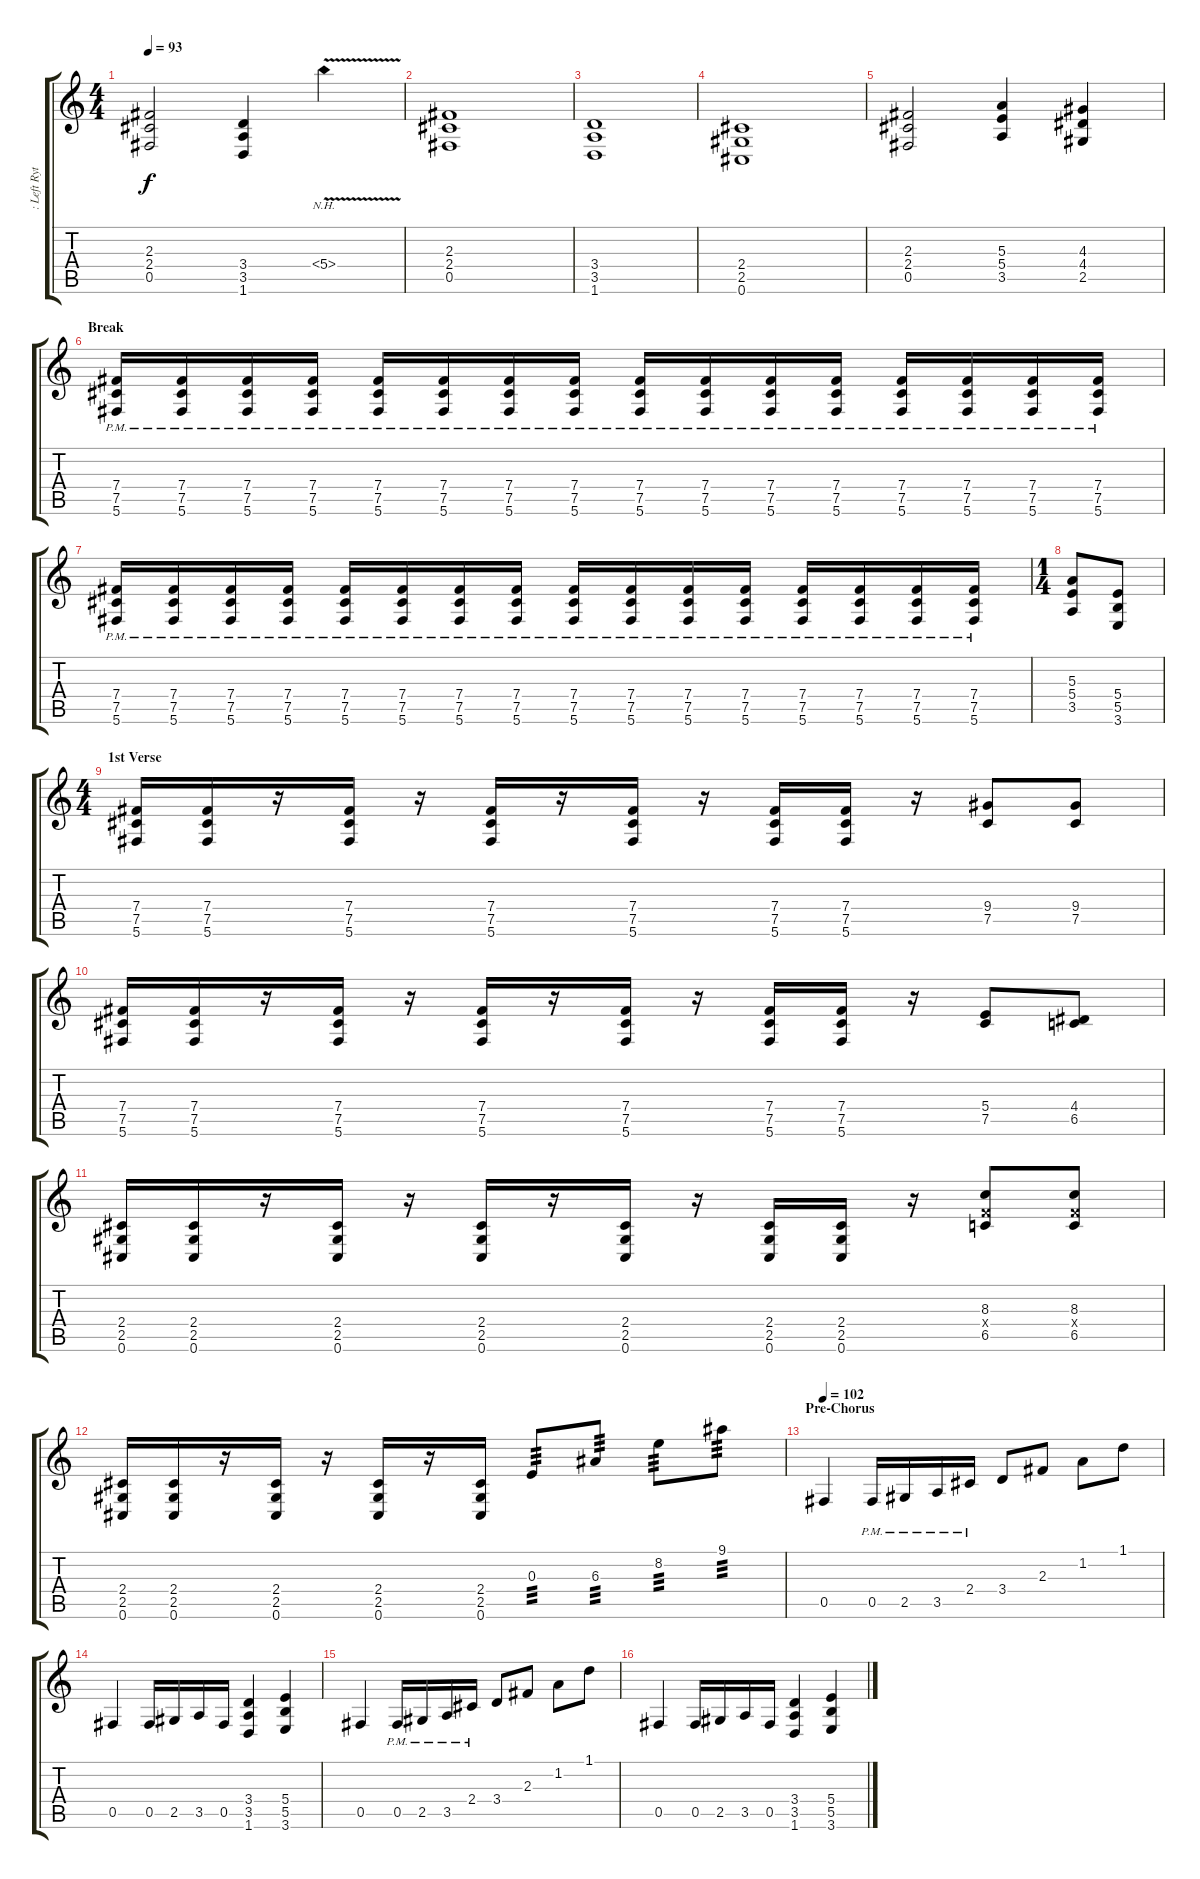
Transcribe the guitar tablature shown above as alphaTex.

\track (": Left Rythm Guitar :." ": Left Ryt") {instrument distortionguitar}
\staff {score tabs}
\tuning (Db4 Ab3 E3 B2 Gb2 Db2) {hide}
\ts (4 4)
\tempo 93
\clef g2
\ks c
(2.3 2.4 0.5).2{dy f} (3.4 3.5 1.6).4 5.4{nh v}.4 |
(2.3 2.4 0.5).1 |
(3.4 3.5 1.6).1 |
(2.4 2.5 0.6).1 |
(2.3 2.4 0.5).2 (5.3 5.4 3.5).4 (4.3 4.4 2.5).4 |
\section ("" "Break")
(7.4{pm} 7.5{pm} 5.6).16 (7.4{pm} 7.5{pm} 5.6).16 (7.4{pm} 7.5{pm} 5.6).16 (7.4{pm} 7.5{pm} 5.6).16 (7.4{pm} 7.5{pm} 5.6).16 (7.4{pm} 7.5{pm} 5.6).16 (7.4{pm} 7.5{pm} 5.6).16 (7.4{pm} 7.5{pm} 5.6).16 (7.4{pm} 7.5{pm} 5.6).16 (7.4{pm} 7.5{pm} 5.6).16 (7.4{pm} 7.5{pm} 5.6).16 (7.4{pm} 7.5{pm} 5.6).16 (7.4{pm} 7.5{pm} 5.6).16 (7.4{pm} 7.5{pm} 5.6).16 (7.4{pm} 7.5{pm} 5.6).16 (7.4{pm} 7.5{pm} 5.6).16 |
(7.4{pm} 7.5{pm} 5.6).16 (7.4{pm} 7.5{pm} 5.6).16 (7.4{pm} 7.5{pm} 5.6).16 (7.4{pm} 7.5{pm} 5.6).16 (7.4{pm} 7.5{pm} 5.6).16 (7.4{pm} 7.5{pm} 5.6).16 (7.4{pm} 7.5{pm} 5.6).16 (7.4{pm} 7.5{pm} 5.6).16 (7.4{pm} 7.5{pm} 5.6).16 (7.4{pm} 7.5{pm} 5.6).16 (7.4{pm} 7.5{pm} 5.6).16 (7.4{pm} 7.5{pm} 5.6).16 (7.4{pm} 7.5{pm} 5.6).16 (7.4{pm} 7.5{pm} 5.6).16 (7.4{pm} 7.5{pm} 5.6).16 (7.4{pm} 7.5{pm} 5.6).16 |
\ts (1 4)
(5.3 5.4 3.5).8 (5.4 5.5 3.6).8 |
\ts (4 4)
\section ("" "1st Verse")
(7.4 7.5 5.6).16 (7.4 7.5 5.6).16 r.16 (7.4 7.5 5.6).16 r.16 (7.4 7.5 5.6).16 r.16 (7.4 7.5 5.6).16 r.16 (7.4 7.5 5.6).16 (7.4 7.5 5.6).16 r.16 (9.4 7.5).8 (9.4 7.5).8 |
(7.4 7.5 5.6).16 (7.4 7.5 5.6).16 r.16 (7.4 7.5 5.6).16 r.16 (7.4 7.5 5.6).16 r.16 (7.4 7.5 5.6).16 r.16 (7.4 7.5 5.6).16 (7.4 7.5 5.6).16 r.16 (5.4 7.5).8 (4.4 6.5).8 |
(2.4 2.5 0.6).16 (2.4 2.5 0.6).16 r.16 (2.4 2.5 0.6).16 r.16 (2.4 2.5 0.6).16 r.16 (2.4 2.5 0.6).16 r.16 (2.4 2.5 0.6).16 (2.4 2.5 0.6).16 r.16 (8.3 6.4{x} 6.5).8 (8.3 6.4{x} 6.5).8 |
(2.4 2.5 0.6).16 (2.4 2.5 0.6).16 r.16 (2.4 2.5 0.6).16 r.16 (2.4 2.5 0.6).16 r.16 (2.4 2.5 0.6).16 0.3.8{tp 3} 6.3.8{tp 3} 8.2.8{tp 3} 9.1.8{tp 3} |
\section ("" "Pre-Chorus")
\tempo 102
0.5.4 0.5{pm}.16 2.5{pm}.16 3.5{pm}.16 2.4{pm}.16 3.4.8 2.3.8 1.2.8 1.1.8 |
0.5.4 0.5.16 2.5.16 3.5.16 0.5.16 (3.4 3.5 1.6).4 (5.4 5.5 3.6).4 |
0.5.4 0.5{pm}.16 2.5{pm}.16 3.5{pm}.16 2.4{pm}.16 3.4.8 2.3.8 1.2.8 1.1.8 |
0.5.4 0.5.16 2.5.16 3.5.16 0.5.16 (3.4 3.5 1.6).4 (5.4 5.5 3.6).4
